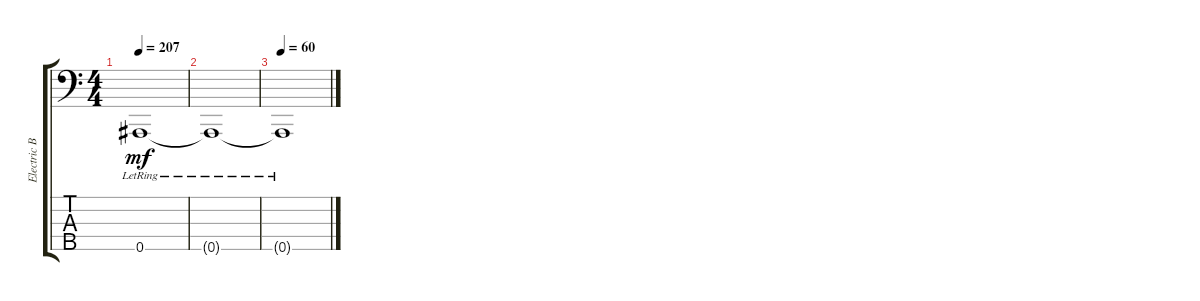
\track ("Electric Bass" "Electric B") {instrument electricbassfinger}
\staff {score tabs}
\tuning (F2 Db2 Ab1 Eb1 Bb0) {hide}
\ts (4 4)
\tempo 207
\clef f4
\ks c
0.5{lr t}.1{dy mf} |
0.5{lr t}.1 |
\tempo 60
0.5{lr t}.1
